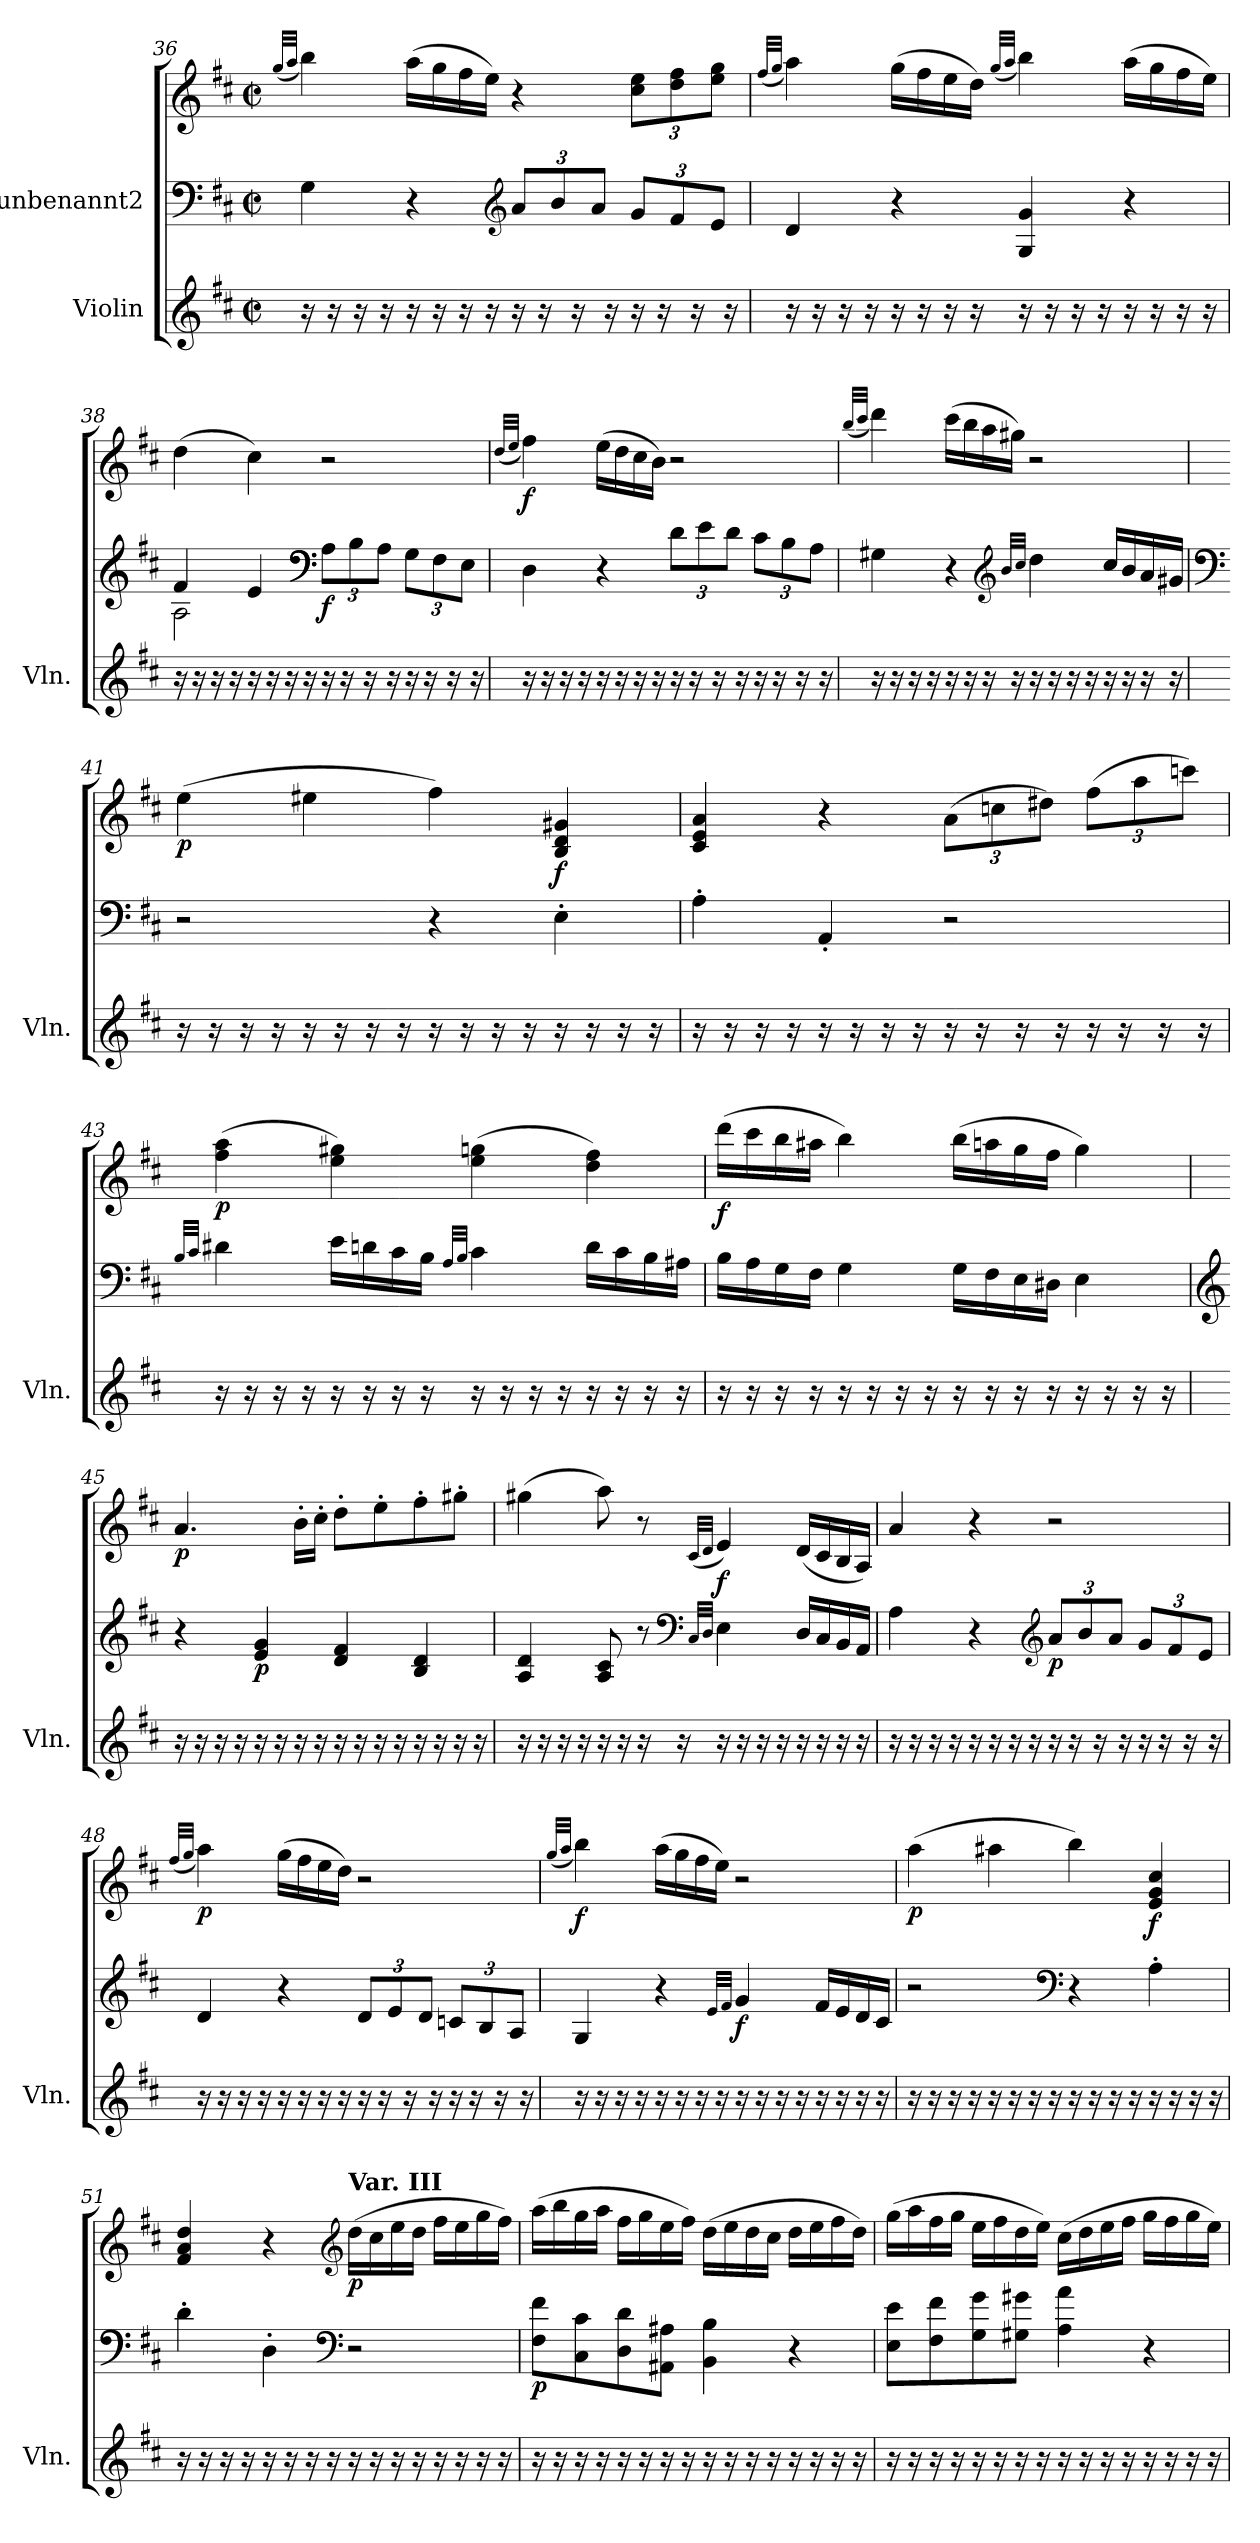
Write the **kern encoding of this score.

**kern	**kern	**kern	**dynam
*part2	*part1	*part1	*part1
*staff3	*staff2	*staff1	*staff1/2
*I"Violin	*I"unbenannt2	*	*
*I'Vln.	*	*	*
*clefG2	*clefF4	*clefG2	*
*k[f#c#]	*k[f#c#]	*k[f#c#]	*
*M2/2	*M2/2	*M2/2	*
*met(c|)	*met(c|)	*met(c|)	*
=36	=36	=36	=36
.	.	(<32qgg/LLL	.
.	.	32qaa/JJJ	.
16r	4G\	4bb\)	.
16r	.	.	.
16r	.	.	.
16r	.	.	.
16r	4r	(>16aa\LL	.
16r	.	16gg\	.
16r	.	16ff#\	.
16r	.	16ee\JJ)	.
*	*clefG2	*	*
*	*Xbrackettup	*	*
16r	12a/L	4r	.
16r	.	.	.
.	12b/	.	.
16r	.	.	.
.	12a/J	.	.
16r	.	.	.
*	*	*Xbrackettup	*
16r	12g/L	12cc#\ 12ee\L	.
16r	.	.	.
.	12f#/	12dd\ 12ff#\	.
16r	.	.	.
.	12e/J	12ee\ 12gg\J	.
16r	.	.	.
!!LO:LB:g=z
=37	=37	=37	=37
.	.	(<32qff#/LLL	.
.	.	32qgg/JJJ	.
16r	4d/	4aa\)	.
16r	.	.	.
16r	.	.	.
16r	.	.	.
16r	4r	(>16gg\LL	.
16r	.	16ff#\	.
16r	.	16ee\	.
16r	.	16dd\JJ)	.
.	.	(<32qgg/LLL	.
.	.	32qaa/JJJ	.
16r	4G/ 4g/	4bb\)	.
16r	.	.	.
16r	.	.	.
16r	.	.	.
16r	4r	(>16aa\LL	.
16r	.	16gg\	.
16r	.	16ff#\	.
16r	.	16ee\JJ)	.
=38	=38	=38	=38
*	*^	*	*
16r	4f#/	2A\	(>4dd\	.
16r	.	.	.	.
16r	.	.	.	.
16r	.	.	.	.
16r	4e/	.	4cc#\)	.
16r	.	.	.	.
16r	.	.	.	.
16r	.	.	.	.
*	*clefF4	*	*	*
!	!	!	!	!LO:DY:b=2
16r	12A\L	2ryy	2r	f
16r	.	.	.	.
.	12B\	.	.	.
16r	.	.	.	.
.	12A\J	.	.	.
16r	.	.	.	.
16r	12G\L	.	.	.
16r	.	.	.	.
.	12F#\	.	.	.
16r	.	.	.	.
.	12E\J	.	.	.
16r	.	.	.	.
*	*v	*v	*	*
=39	=39	=39	=39
.	.	(<32qdd/LLL	.
.	.	32qee/JJJ	.
!	!	!	!LO:DY:b
16r	4D\	4ff#\)	f
16r	.	.	.
16r	.	.	.
16r	.	.	.
16r	4r	(>16ee\LL	.
16r	.	16dd\	.
16r	.	16cc#\	.
16r	.	16b\JJ)	.
16r	12d\L	2r	.
16r	.	.	.
.	12e\	.	.
16r	.	.	.
.	12d\J	.	.
16r	.	.	.
16r	12c#\L	.	.
16r	.	.	.
.	12B\	.	.
16r	.	.	.
.	12A\J	.	.
16r	.	.	.
!!LO:LB:g=z
=40	=40	=40	=40
.	.	(<32qbb/LLL	.
.	.	32qccc#/JJJ	.
16r	4G#X\	4ddd\)	.
16r	.	.	.
16r	.	.	.
16r	.	.	.
16r	4r	(>16ccc#\LL	.
16r	.	16bb\	.
16r	.	16aa\	.
16r	.	16gg#X\JJ)	.
*	*clefG2	*	*
.	32qb/LLL	.	.
.	32qcc#/JJJ	.	.
16r	4dd\	2r	.
16r	.	.	.
16r	.	.	.
16r	.	.	.
16r	16cc#/LL	.	.
16r	16b/	.	.
16r	16a/	.	.
16r	16g#X/JJ	.	.
=41	=41	=41	=41
*	*clefF4	*	*
!	!	!	!LO:DY:b
16r	2r	(>4ee\	p
16r	.	.	.
16r	.	.	.
16r	.	.	.
16r	.	4ee#X\	.
16r	.	.	.
16r	.	.	.
16r	.	.	.
16r	4r	4ff#\)	.
16r	.	.	.
16r	.	.	.
16r	.	.	.
!	!	!	!LO:DY:b
16r	4E'\	4B/ 4d/ 4g#X/	f
16r	.	.	.
16r	.	.	.
16r	.	.	.
=42	=42	=42	=42
16r	4A'\	4c#/ 4e/ 4a/	.
16r	.	.	.
16r	.	.	.
16r	.	.	.
16r	4AA'/	4r	.
16r	.	.	.
16r	.	.	.
16r	.	.	.
16r	2r	(>12a\L	.
16r	.	.	.
.	.	12ccn\	.
16r	.	.	.
.	.	12dd#X\J)	.
16r	.	.	.
16r	.	(>12ff#\L	.
16r	.	.	.
.	.	12aa\	.
16r	.	.	.
.	.	12cccn\J)	.
16r	.	.	.
!!LO:PB:g=z
=43	=43	=43	=43
.	32qB/LLL	.	.
.	32qc#/JJJ	.	.
!	!	!	!LO:DY:b
16r	4d#X\	(>4ff#\ 4aa\	p
16r	.	.	.
16r	.	.	.
16r	.	.	.
16r	16e\LL	4ee\ 4gg#X\)	.
16r	16dn\	.	.
16r	16c#\	.	.
16r	16B\JJ	.	.
.	32qA/LLL	.	.
.	32qB/JJJ	.	.
16r	4c#\	(>4ee\ 4ggn\	.
16r	.	.	.
16r	.	.	.
16r	.	.	.
16r	16d\LL	4dd\ 4ff#\)	.
16r	16c#\	.	.
16r	16B\	.	.
16r	16A#X\JJ	.	.
=44	=44	=44	=44
!	!	!	!LO:DY:b
16r	16B\LL	(>16ddd\LL	f
16r	16A\	16ccc#\	.
16r	16G\	16bb\	.
16r	16F#\JJ	16aa#X\JJ	.
16r	4G\	4bb\)	.
16r	.	.	.
16r	.	.	.
16r	.	.	.
16r	16G\LL	(>16bb\LL	.
16r	16F#\	16aan\	.
16r	16E\	16gg\	.
16r	16D#X\JJ	16ff#\JJ	.
16r	4E\	4gg\)	.
16r	.	.	.
16r	.	.	.
16r	.	.	.
!!LO:LB:g=z
=45	=45	=45	=45
*	*clefG2	*	*
!	!	!	!LO:DY:b
16r	4r	4.a/	p
16r	.	.	.
16r	.	.	.
16r	.	.	.
!	!	!	!LO:DY:b=2
16r	4e/ 4g/	.	p
16r	.	.	.
16r	.	16b'\LL	.
16r	.	16cc#'\JJ	.
16r	4d/ 4f#/	8dd'\L	.
16r	.	.	.
16r	.	8ee'\	.
16r	.	.	.
16r	4B/ 4d/	8ff#'\	.
16r	.	.	.
16r	.	8gg#X'\J	.
16r	.	.	.
=46	=46	=46	=46
16r	4A/ 4d/	(>4gg#X\	.
16r	.	.	.
16r	.	.	.
16r	.	.	.
16r	8A/ 8c#/	8aa\)	.
16r	.	.	.
16r	8r	8r	.
16r	.	.	.
*	*clefF4	*	*
.	32qC#/LLL	(<32qc#/LLL	.
.	32qD/JJJ	32qd/JJJ	.
!	!	!	!LO:DY:b
16r	4E\	4e/)	f
16r	.	.	.
16r	.	.	.
16r	.	.	.
16r	16D/LL	(<16d/LL	.
16r	16C#/	16c#/	.
16r	16BB/	16B/	.
16r	16AA/JJ	16A/JJ)	.
=47	=47	=47	=47
16r	4A\	4a/	.
16r	.	.	.
16r	.	.	.
16r	.	.	.
16r	4r	4r	.
16r	.	.	.
16r	.	.	.
16r	.	.	.
*	*clefG2	*	*
!	!	!	!LO:DY:b=2
16r	12a/L	2r	p
16r	.	.	.
.	12b/	.	.
16r	.	.	.
.	12a/J	.	.
16r	.	.	.
16r	12g/L	.	.
16r	.	.	.
.	12f#/	.	.
16r	.	.	.
.	12e/J	.	.
16r	.	.	.
!!LO:LB:g=z
=48	=48	=48	=48
.	.	(<32qff#/LLL	.
.	.	32qgg/JJJ	.
!	!	!	!LO:DY:b
16r	4d/	4aa\)	p
16r	.	.	.
16r	.	.	.
16r	.	.	.
16r	4r	(>16gg\LL	.
16r	.	16ff#\	.
16r	.	16ee\	.
16r	.	16dd\JJ)	.
16r	12d/L	2r	.
16r	.	.	.
.	12e/	.	.
16r	.	.	.
.	12d/J	.	.
16r	.	.	.
16r	12cn/L	.	.
16r	.	.	.
.	12B/	.	.
16r	.	.	.
.	12A/J	.	.
16r	.	.	.
=49	=49	=49	=49
.	.	(<32qgg/LLL	.
.	.	32qaa/JJJ	.
!	!	!	!LO:DY:b
16r	4G/	4bb\)	f
16r	.	.	.
16r	.	.	.
16r	.	.	.
16r	4r	(>16aa\LL	.
16r	.	16gg\	.
16r	.	16ff#\	.
16r	.	16ee\JJ)	.
.	32qe/LLL	.	.
.	32qf#/JJJ	.	.
!	!	!	!LO:DY:b=2
16r	4g/	2r	f
16r	.	.	.
16r	.	.	.
16r	.	.	.
16r	16f#/LL	.	.
16r	16e/	.	.
16r	16d/	.	.
16r	16c#/JJ	.	.
=50	=50	=50	=50
!	!	!	!LO:DY:b
16r	2r	(>4aa\	p
16r	.	.	.
16r	.	.	.
16r	.	.	.
16r	.	4aa#X\	.
16r	.	.	.
16r	.	.	.
16r	.	.	.
*	*clefF4	*	*
16r	4r	4bb\)	.
16r	.	.	.
16r	.	.	.
16r	.	.	.
!	!	!	!LO:DY:b
16r	4A'\	4e/ 4g/ 4cc#/	f
16r	.	.	.
16r	.	.	.
16r	.	.	.
!!LO:LB:g=z
=51	=51	=51	=51
16r	4d'\	4f#/ 4a/ 4dd/	.
16r	.	.	.
16r	.	.	.
16r	.	.	.
16r	4D'\	4r	.
16r	.	.	.
16r	.	.	.
16r	.	.	.
*	*clefF4	*clefG2	*
!	!	!LO:TX:a:B:t=Var. III	!
!	!	!	!LO:DY:b
16r	2r	(>16dd\LL	p
16r	.	16cc#\	.
16r	.	16ee\	.
16r	.	16dd\JJ	.
16r	.	16ff#\LL	.
16r	.	16ee\	.
16r	.	16gg\	.
16r	.	16ff#\JJ)	.
=52	=52	=52	=52
!	!	!	!LO:DY:b=2
16r	8F#\ 8f#\L	(>16aa\LL	p
16r	.	16bb\	.
16r	8C#\ 8c#\	16gg\	.
16r	.	16aa\JJ	.
16r	8D\ 8d\	16ff#\LL	.
16r	.	16gg\	.
16r	8AA#X\ 8A#X\J	16ee\	.
16r	.	16ff#\JJ)	.
16r	4BB\ 4B\	(>16dd\LL	.
16r	.	16ee\	.
16r	.	16dd\	.
16r	.	16cc#\JJ	.
16r	4r	16dd\LL	.
16r	.	16ee\	.
16r	.	16ff#\	.
16r	.	16dd\JJ)	.
=53	=53	=53	=53
16r	8E\ 8e\L	(>16gg\LL	.
16r	.	16aa\	.
16r	8F#\ 8f#\	16ff#\	.
16r	.	16gg\JJ	.
16r	8G\ 8g\	16ee\LL	.
16r	.	16ff#\	.
16r	8G#X\ 8g#X\J	16dd\	.
16r	.	16ee\JJ)	.
16r	4A\ 4a\	(>16cc#\LL	.
16r	.	16dd\	.
16r	.	16ee\	.
16r	.	16ff#\JJ	.
16r	4r	16gg\LL	.
16r	.	16ff#\	.
16r	.	16gg\	.
16r	.	16ee\JJ)	.
=	=	=	=
*-	*-	*-	*-
